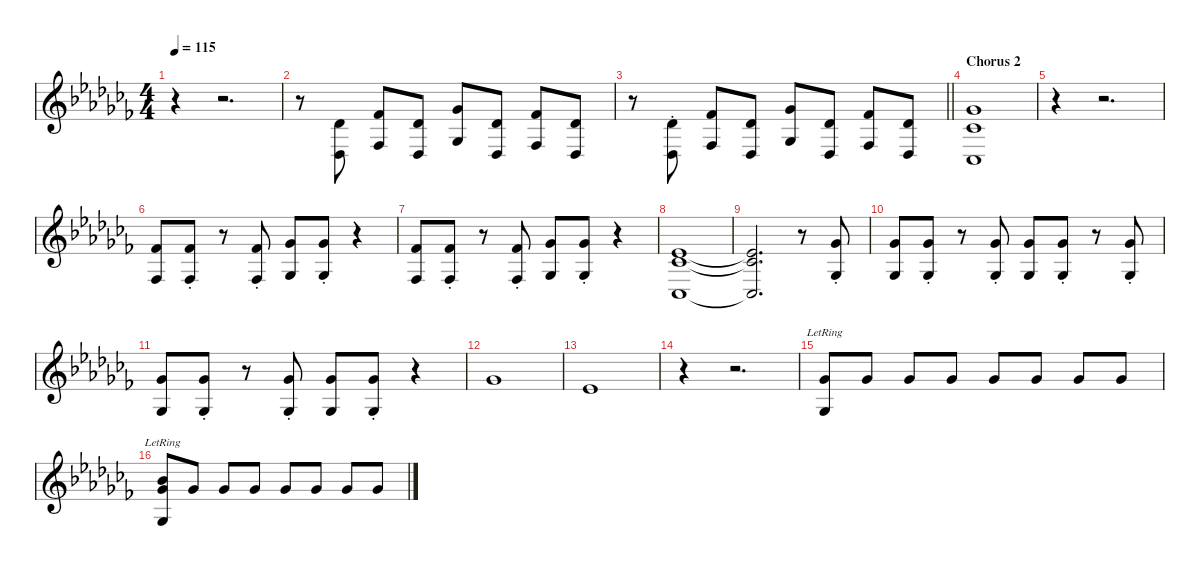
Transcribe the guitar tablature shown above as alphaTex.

\defaultSystemsLayout 4
\hideDynamics
\bracketExtendMode nobrackets
\singleTrackTrackNamePolicy hidden
\multiTrackTrackNamePolicy hidden
\firstSystemTrackNameMode fullname
\firstSystemTrackNameOrientation horizontal
\otherSystemsTrackNameOrientation horizontal
\track ("Brass" "tpt.") {instrument brasssection}
\staff {score}
\tuning (E4 B3 G3 D3 A2 E2)
\displaytranspose 3
\ts (4 4)
\tempo 115
\clef g2
\ks cb
r.4{dy f beam Down} r.2{d beam Down} |
r.8{beam Down} (8.4{acc b} 6.6{acc b}).8{dy mf beam Up} (6.3{acc b} 4.5{acc b}).8{beam Up} (8.4{acc b} 6.6{acc b}).8{beam Up} (8.3{acc b} 6.5{acc b}).8{beam Up} (8.4{acc b} 6.6{acc b}).8{beam Up} (6.3{acc b} 4.5{acc b}).8{beam Up} (8.4{acc b} 6.6{acc b}).8{beam Up} |
\barLineRight lightlight
r.8{beam Down} (8.4{st acc b} 6.6{st acc b}).8{dy f beam Up} (6.3{acc b} 4.5{acc b}).8{beam Up} (8.4{acc b} 6.6{acc b}).8{beam Up} (8.3{acc b} 6.5{acc b}).8{beam Up} (8.4{acc b} 6.6{acc b}).8{dy mf beam Up} (6.3{acc b} 4.5{acc b}).8{dy f beam Up} (8.4{acc b} 6.6{acc b}).8{beam Up} |
\section ("" "Chorus 2")
(8.3{acc b} 6.4{acc b} 4.6{acc b}).1{beam Up} |
r.4{beam Down} r.2{d beam Down} |
(6.3{acc b} 4.5{acc b}).8{beam Up} (6.3{st acc b} 4.5{st acc b}).8{beam Up} r.8{beam Up} (6.3{st acc b} 4.5{st acc b}).8{beam Up} (8.3{acc b} 6.5{acc b}).8{beam Up} (8.3{st acc b} 6.5{st acc b}).8{beam Up} r.4{beam Up} |
(6.3{acc b} 4.5{acc b}).8{beam Up} (6.3{st acc b} 4.5{st acc b}).8{beam Up} r.8{beam Up} (6.3{st acc b} 4.5{st acc b}).8{beam Up} (8.3{acc b} 6.5{acc b}).8{beam Up} (8.3{st acc b} 6.5{st acc b}).8{beam Up} r.4{beam Up} |
(5.3{acc b} 6.4{acc b} 4.6{acc b}).1{beam Up} |
(5.3{t acc b} 6.4{t acc b} 4.6{t acc b}).2{d beam Up} r.8{beam Up} (8.3{st acc b} 6.5{acc b}).8{beam Up} |
(8.3{acc b} 6.5{acc b}).8{beam Up} (8.3{st acc b} 6.5{st acc b}).8{beam Up} r.8{beam Up} (8.3{st acc b} 6.5{st acc b}).8{beam Up} (8.3{acc b} 6.5{acc b}).8{beam Up} (8.3{st acc b} 6.5{st acc b}).8{beam Up} r.8{beam Up} (8.3{st acc b} 6.5{st acc b}).8{beam Up} |
(8.3{acc b} 6.5{acc b}).8{beam Up} (8.3{st acc b} 6.5{st acc b}).8{beam Up} r.8{beam Up} (8.3{st acc b} 6.5{st acc b}).8{beam Up} (8.3{acc b} 6.5{acc b}).8{beam Up} (8.3{st acc b} 6.5{st acc b}).8{beam Up} r.4{beam Up} |
8.3{acc b}.1{dy p beam Up} |
5.3{acc b}.1{beam Up} |
r.4{beam Down} r.2{d beam Down} |
(8.3{acc b} 6.5{lr acc b}).8{dy f beam Up} 8.3{acc b}.8{beam Up} 8.3{acc b}.8{beam Up} 8.3{acc b}.8{beam Up} 8.3{acc b}.8{beam Up} 8.3{acc b}.8{beam Up} 8.3{acc b}.8{beam Up} 8.3{acc b}.8{beam Up} |
(8.2{lr acc b} 8.3{acc b} 6.5{lr acc b}).8{beam Up} 8.3{acc b}.8{beam Up} 8.3{acc b}.8{beam Up} 8.3{acc b}.8{beam Up} 8.3{acc b}.8{beam Up} 8.3{acc b}.8{beam Up} 8.3{acc b}.8{beam Up} 8.3{acc b}.8{beam Up}
